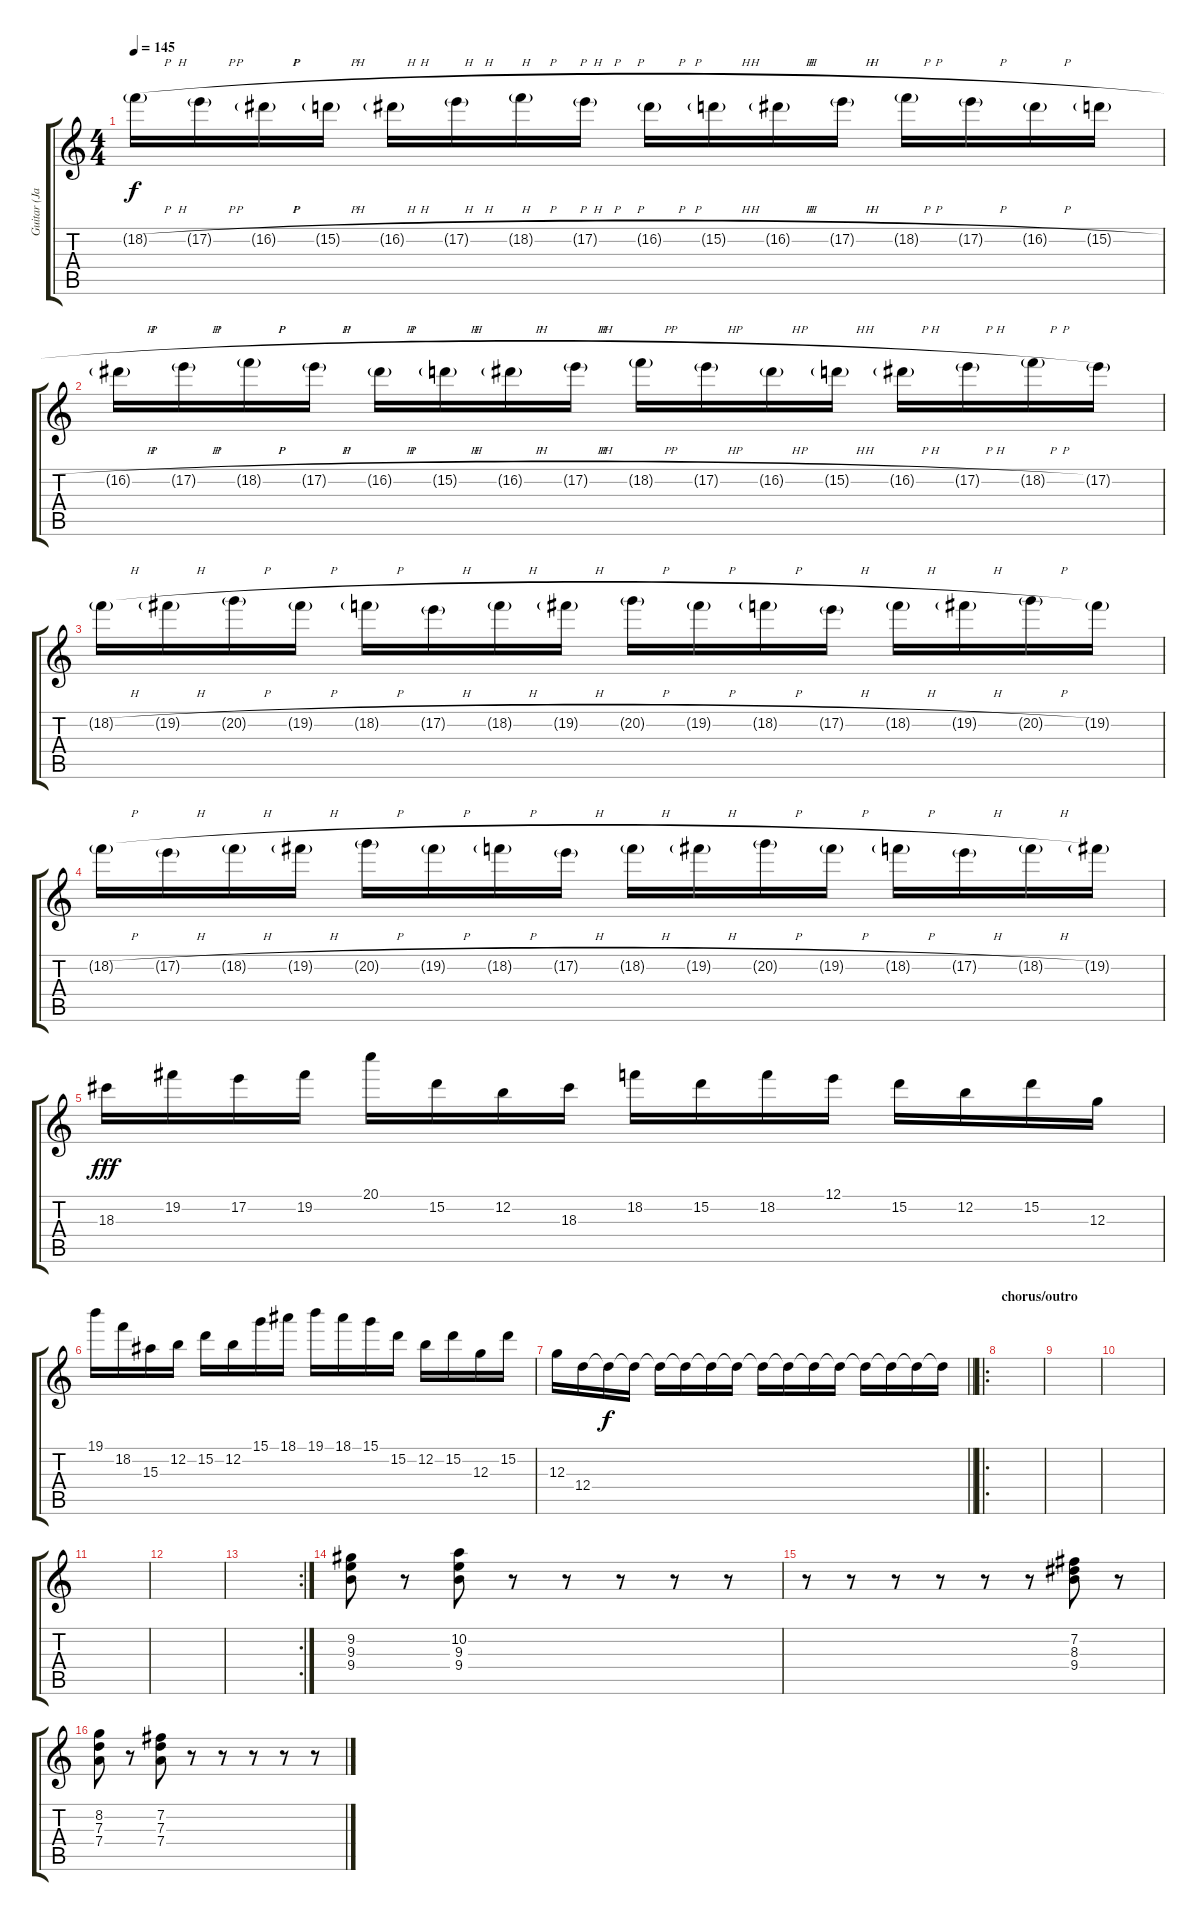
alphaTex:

\track ("Guitar (Jay)" "Guitar (Ja") {instrument overdrivenguitar}
\staff {score tabs}
\tuning (E4 B3 G3 D3 A2 E2) {hide}
\ts (4 4)
\tempo 145
\clef g2
\ks c
18.2{h g}.16{dy f} 17.2{h g}.16 16.2{h g}.16 15.2{h g}.16 16.2{h g}.16 17.2{h g}.16 18.2{h g}.16 17.2{h g}.16 16.2{h g}.16 15.2{h g}.16 16.2{h g}.16 17.2{h g}.16 18.2{h g}.16 17.2{h g}.16 16.2{h g}.16 15.2{h g}.16 |
16.2{h g}.16 17.2{h g}.16 18.2{h g}.16 17.2{h g}.16 16.2{h g}.16 15.2{h g}.16 16.2{h g}.16 17.2{h g}.16 18.2{h g}.16 17.2{h g}.16 16.2{h g}.16 15.2{h g}.16 16.2{h g}.16 17.2{h g}.16 18.2{h g}.16 17.2{g}.16 |
18.2{h g}.16 19.2{h g}.16 20.2{h g}.16 19.2{h g}.16 18.2{h g}.16 17.2{h g}.16 18.2{h g}.16 19.2{h g}.16 20.2{h g}.16 19.2{h g}.16 18.2{h g}.16 17.2{h g}.16 18.2{h g}.16 19.2{h g}.16 20.2{h g}.16 19.2{g}.16 |
18.2{h g}.16 17.2{h g}.16 18.2{h g}.16 19.2{h g}.16 20.2{h g}.16 19.2{h g}.16 18.2{h g}.16 17.2{h g}.16 18.2{h g}.16 19.2{h g}.16 20.2{h g}.16 19.2{h g}.16 18.2{h g}.16 17.2{h g}.16 18.2{h g}.16 19.2{g}.16 |
18.3.16{dy fff} 19.2.16 17.2.16 19.2.16 20.1.16 15.2.16 12.2.16 18.3.16 18.2.16 15.2.16 18.2.16 12.1.16 15.2.16 12.2.16 15.2.16 12.3.16 |
19.1.16 18.2.16 15.3.16 12.2.16 15.2.16 12.2.16 15.1.16 18.1.16 19.1.16 18.1.16 15.1.16 15.2.16 12.2.16 15.2.16 12.3.16 15.2.16 |
\barLineRight lightlight
12.3.16 12.4.16 12.4{t}.16{dy f} 12.4{t}.16 12.4{t}.16 12.4{t}.16 12.4{t}.16 12.4{t}.16 12.4{t}.16 12.4{t}.16 12.4{t}.16 12.4{t}.16 12.4{t}.16 12.4{t}.16 12.4{t}.16 12.4{t}.16 |
\ro
\section ("" "chorus/outro")
|
|
|
|
|
\rc 2
|
(9.2 9.3 9.4).8{volume 8} r.8 (10.2 9.3 9.4).8 r.8 r.8 r.8 r.8 r.8 |
r.8 r.8 r.8 r.8 r.8 r.8 (7.2 8.3 9.4).8 r.8 |
(8.2 7.3 7.4).8 r.8 (7.2 7.3 7.4).8 r.8 r.8 r.8 r.8 r.8
